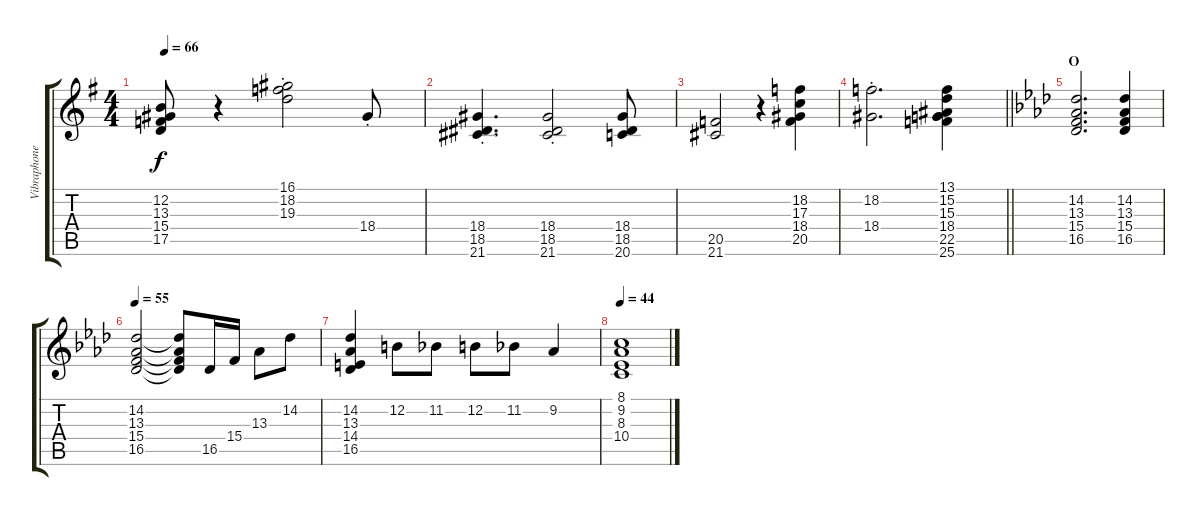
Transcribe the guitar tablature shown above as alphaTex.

\track ("Vibraphone: Ray Cooper" "Vibraphone") {instrument vibraphone}
\staff {score tabs}
\tuning (E4 B3 G3 D3 A2 E2) {hide}
\ts (4 4)
\tempo 66
\clef g2
\ks g
(12.2 13.3 15.4 17.5).8{dy f} r.4 (16.1{st} 18.2{st} 19.3{st}).2 18.4{st}.8 |
(18.4{st} 18.5{st} 21.6{st}).4{d} (18.4{st} 18.5{st} 21.6{st}).2 (18.4 18.5 20.6).8 |
(20.5 21.6).2 r.4 (18.2 17.3 18.4 20.5).4 |
\barLineRight lightlight
(18.2{st} 18.4{st}).2{d} (13.1 15.2 15.3 18.4 22.5 25.6).4 |
\section ("" "O")
\ks ab
(14.2 13.3 15.4 16.5).2{d} (14.2 13.3 15.4 16.5).4 |
\tempo 55
(14.2 13.3 15.4 16.5).2 (14.2{t} 13.3{t} 15.4{t} 16.5{t}).8 16.5.16 15.4.16 13.3.8 14.2.8 |
(14.2 13.3 14.4 16.5).4 12.2.8 11.2.8 12.2.8 11.2.8 9.2.4 |
\tempo 44
(8.1 9.2 8.3 10.4).1
